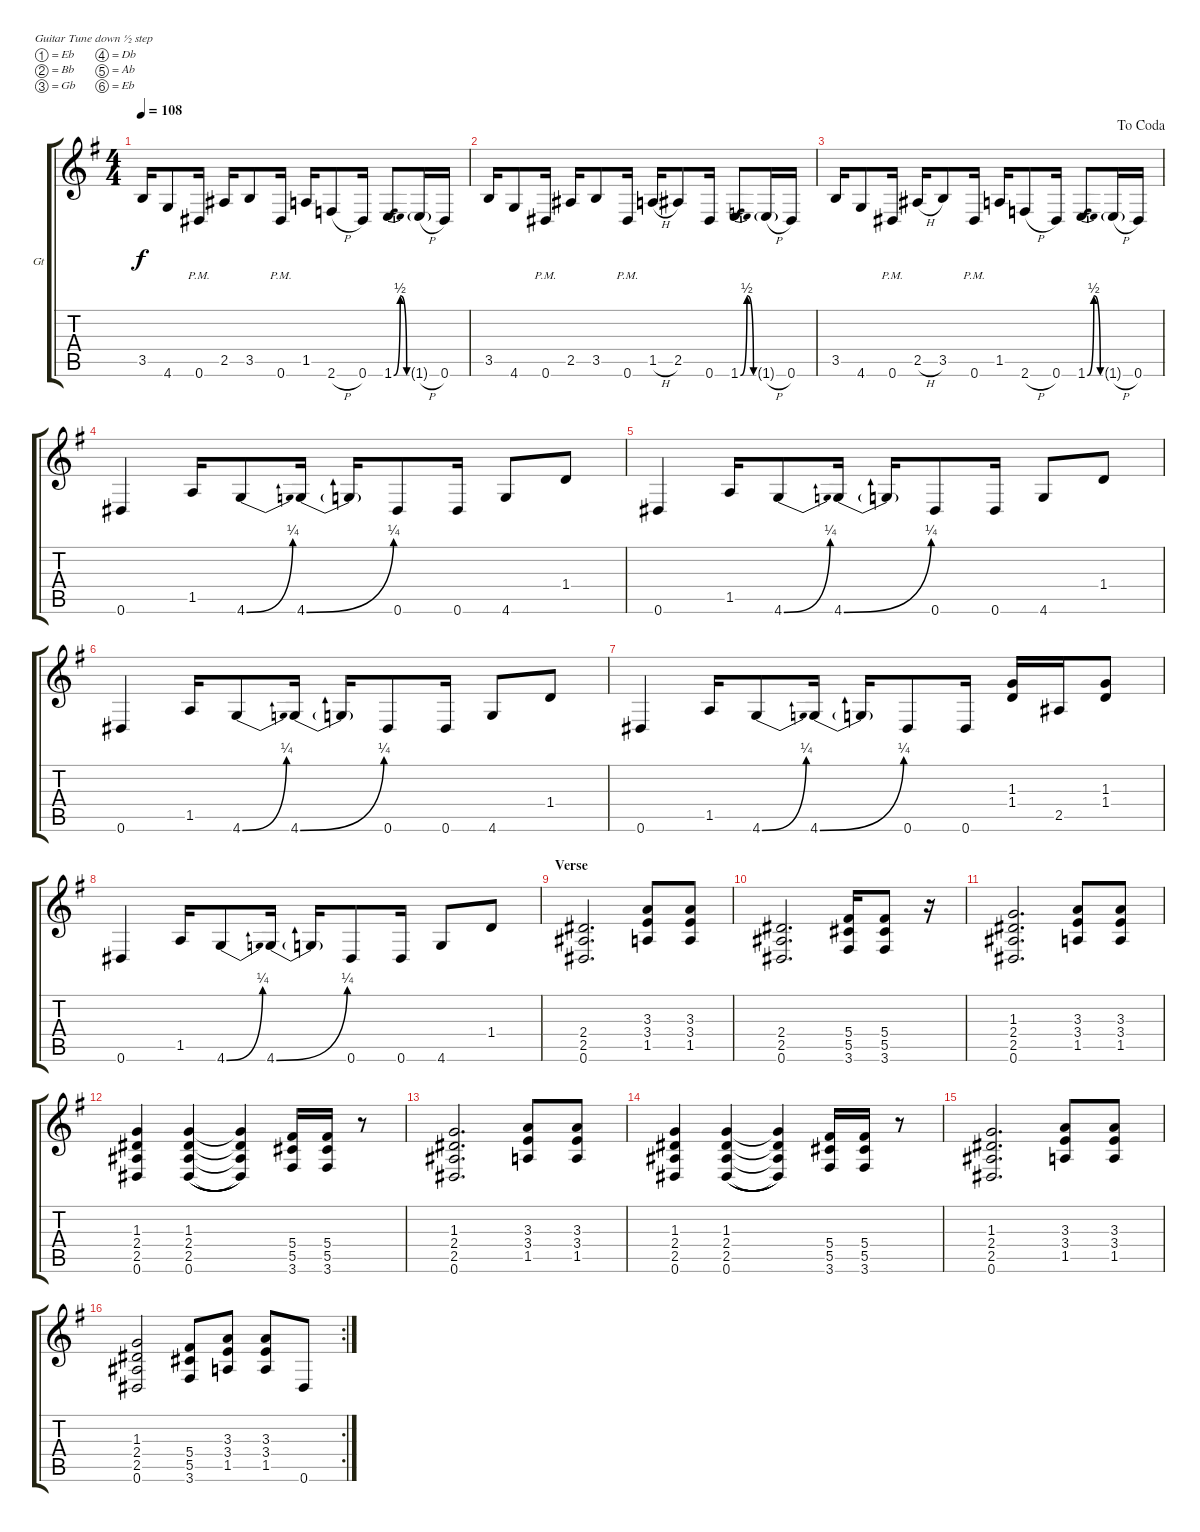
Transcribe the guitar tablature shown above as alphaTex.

\defaultSystemsLayout 4
\bracketExtendMode groupsimilarinstruments
\firstSystemTrackNameOrientation horizontal
\otherSystemsTrackNameOrientation horizontal
\track ("2 Guitar" "Gt") {instrument distortionguitar}
\staff {score tabs}
\tuning (Eb4 Bb3 Gb3 Db3 Ab2 Eb2)
\ts (4 4)
\tempo 108
\clef g2
\scale
1.05549
\ks g
3.5.16{dy f} 4.6.8 0.6{pm}.16 2.5.16 3.5.8 0.6{pm}.16 1.5.16 2.6{h}.8 0.6.16 1.6{be (bendrelease 0 0 11.4 2 20.4 2 30 0)}.8 1.6{h g}.16 0.6.16 |
\scale
0.944515 3.5.16 4.6.8 0.6{pm}.16 2.5.16 3.5.8 0.6{pm}.16 1.5{h}.16 2.5.8 0.6.16 1.6{be (bendrelease 0 0 11.4 2 20.4 2 30 0)}.8 1.6{h g}.16 0.6.16 |
\jump dacoda
\scale
1.05549 3.5.16 4.6.8 0.6{pm}.16 2.5{h}.16 3.5.8 0.6{pm}.16 1.5.16 2.6{h}.8 0.6.16 1.6{be (bendrelease 0 0 11.4 2 20.4 2 30 0)}.8 1.6{h g}.16 0.6.16 |
\scale
0.944515 0.6.4 1.5.16 4.6{be (bend 0 0 14.399999999999999 1)}.8 4.6{be (bend 0 0 16.8 1)}.16 4.6{t}.16 0.6.8 0.6.16 4.6.8 1.4.8 |
\scale
1.05549 0.6.4 1.5.16 4.6{be (bend 0 0 14.399999999999999 1)}.8 4.6{be (bend 0 0 16.8 1)}.16 4.6{t}.16 0.6.8 0.6.16 4.6.8 1.4.8 |
\scale
0.944515 0.6.4 1.5.16 4.6{be (bend 0 0 14.399999999999999 1)}.8 4.6{be (bend 0 0 16.8 1)}.16 4.6{t}.16 0.6.8 0.6.16 4.6.8 1.4.8 |
\scale
1.05549 0.6.4 1.5.16 4.6{be (bend 0 0 14.399999999999999 1)}.8 4.6{be (bend 0 0 16.8 1)}.16 4.6{t}.16 0.6.8 0.6.16 (1.4 1.3).16 2.5.16 (1.4 1.3).8 |
\scale
0.944515 0.6.4 1.5.16 4.6{be (bend 0 0 14.399999999999999 1)}.8 4.6{be (bend 0 0 16.8 1)}.16 4.6{t}.16 0.6.8 0.6.16 4.6.8 1.4.8 |
\section ("" "Verse")
\scale
1.05549 (0.6 2.5 2.4).2{d} (1.5 3.4 3.3).8 (1.5 3.4 3.3).8 |
\scale
0.944515 (0.6 2.5 2.4).2{d} (3.6 5.5 5.4).16 (3.6 5.5 5.4).8 r.16 |
\scale
1.05549 (0.6 2.5 2.4 1.3).2{d} (1.5 3.4 3.3).8 (1.5 3.4 3.3).8 |
\scale
0.944515 (0.6 2.5 2.4 1.3).4 (0.6 2.5 2.4 1.3).4{legatoorigin} (0.6{t} 2.5{t} 2.4{t} 1.3{t}).4 (3.6 5.5 5.4).16 (3.6 5.5 5.4).16 r.8 |
\scale
1.05549 (0.6 2.5 2.4 1.3).2{d} (1.5 3.4 3.3).8 (1.5 3.4 3.3).8 |
\scale
0.944515 (0.6 2.5 2.4 1.3).4 (0.6 2.5 2.4 1.3).4{legatoorigin} (0.6{t} 2.5{t} 2.4{t} 1.3{t}).4 (3.6 5.5 5.4).16 (3.6 5.5 5.4).16 r.8 |
\scale
1.05549 (0.6 2.5 2.4 1.3).2{d} (1.5 3.4 3.3).8 (1.5 3.4 3.3).8 |
\rc 2
\scale
0.944515 (0.6 2.5 2.4 1.3).2 (3.6 5.5 5.4).8 (1.5 3.4 3.3).8 (1.5 3.4 3.3).8 0.6.8
